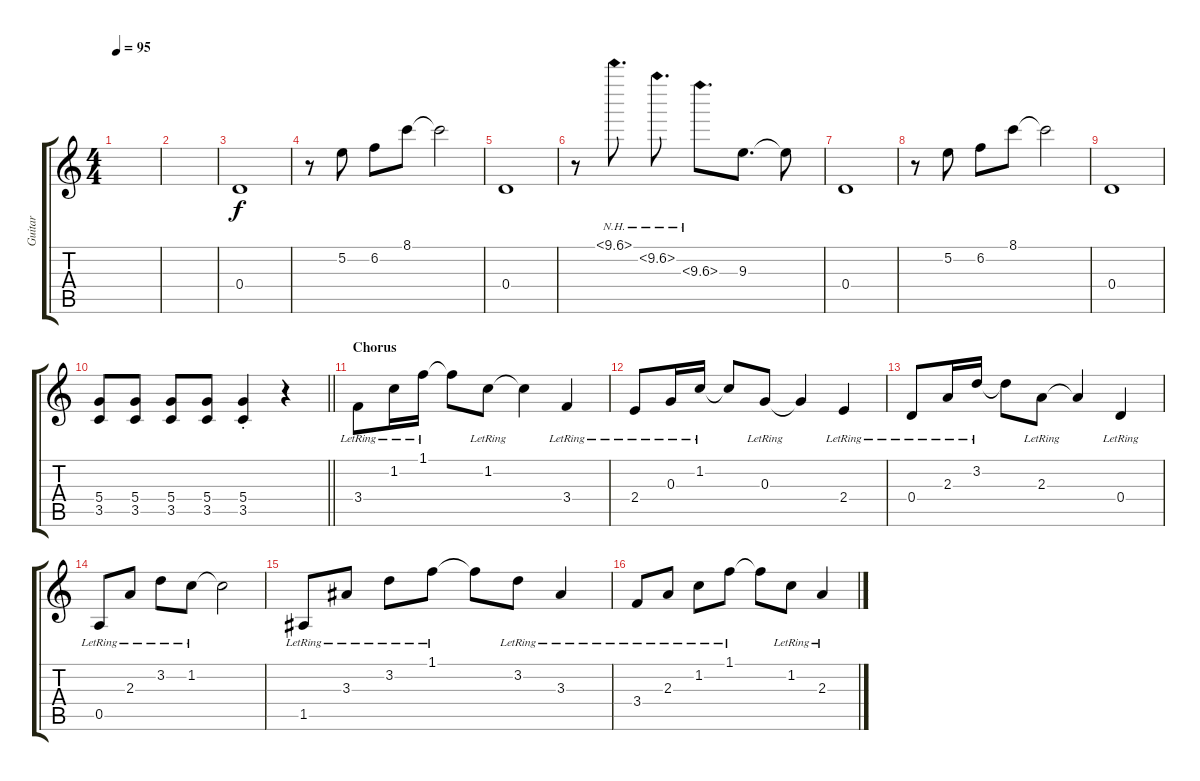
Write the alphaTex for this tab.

\track ("Guitar" "Guitar") {instrument electricguitarclean}
\staff {score tabs}
\tuning (E4 B3 G3 D3 A2 E2) {hide}
\ts (4 4)
\tempo 95
\clef g2
\ks c
|
|
0.4.1 |
r.8 5.2.8 6.2.8 8.1.8 8.1{t}.2 |
0.4.1 |
r.8 10.1{nh}.8{d} 10.2{nh}.8{d} 10.3{nh}.8{d} 9.3.8{d} 9.3{t}.8 |
0.4.1 |
r.8 5.2.8 6.2.8 8.1.8 8.1{t}.2 |
0.4.1 |
\barLineRight lightlight
(5.4 3.5).8 (5.4 3.5).8 (5.4 3.5).8 (5.4 3.5).8 (5.4{st} 3.5{st}).4 r.4 |
\section ("" "Chorus")
3.4{lr}.8 1.2{lr}.16 1.1{lr}.16 1.1{t}.8 1.2{lr}.8 1.2{t}.4 3.4{lr}.4 |
2.4{lr}.8 0.3{lr}.16 1.2{lr}.16 1.2{t}.8 0.3{lr}.8 0.3{t}.4 2.4{lr}.4 |
0.4{lr}.8 2.3{lr}.16 3.2{lr}.16 3.2{t}.8 2.3{lr}.8 2.3{t}.4 0.4{lr}.4 |
0.5{lr}.8 2.3{lr}.8 3.2{lr}.8 1.2{lr}.8 1.2{t}.2 |
1.5{lr}.8 3.3{lr}.8 3.2{lr}.8 1.1{lr}.8 1.1{t}.8 3.2{lr}.8 3.3{lr}.4 |
3.4{lr}.8 2.3{lr}.8 1.2{lr}.8 1.1{lr}.8 1.1{t}.8 1.2{lr}.8 2.3{lr}.4
